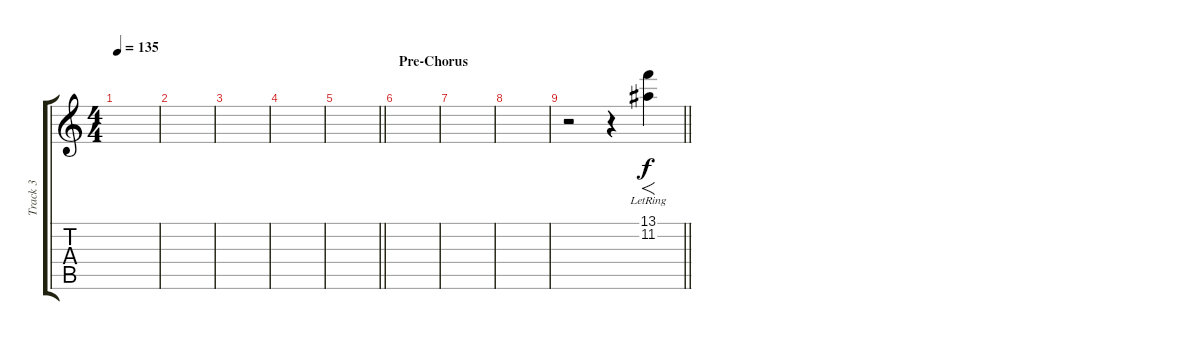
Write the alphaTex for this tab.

\track ("Track 3" "Track 3") {instrument overdrivenguitar}
\staff {score tabs}
\tuning (E4 B3 G3 D3 A2 D2) {hide}
\ts (4 4)
\tempo 135
\clef g2
\ks c
|
|
|
|
\barLineRight lightlight
|
\section ("" "Pre-Chorus")
|
|
|
\barLineRight lightlight
r.2 r.4 (13.1{lr} 11.2{lr}).4{f}
